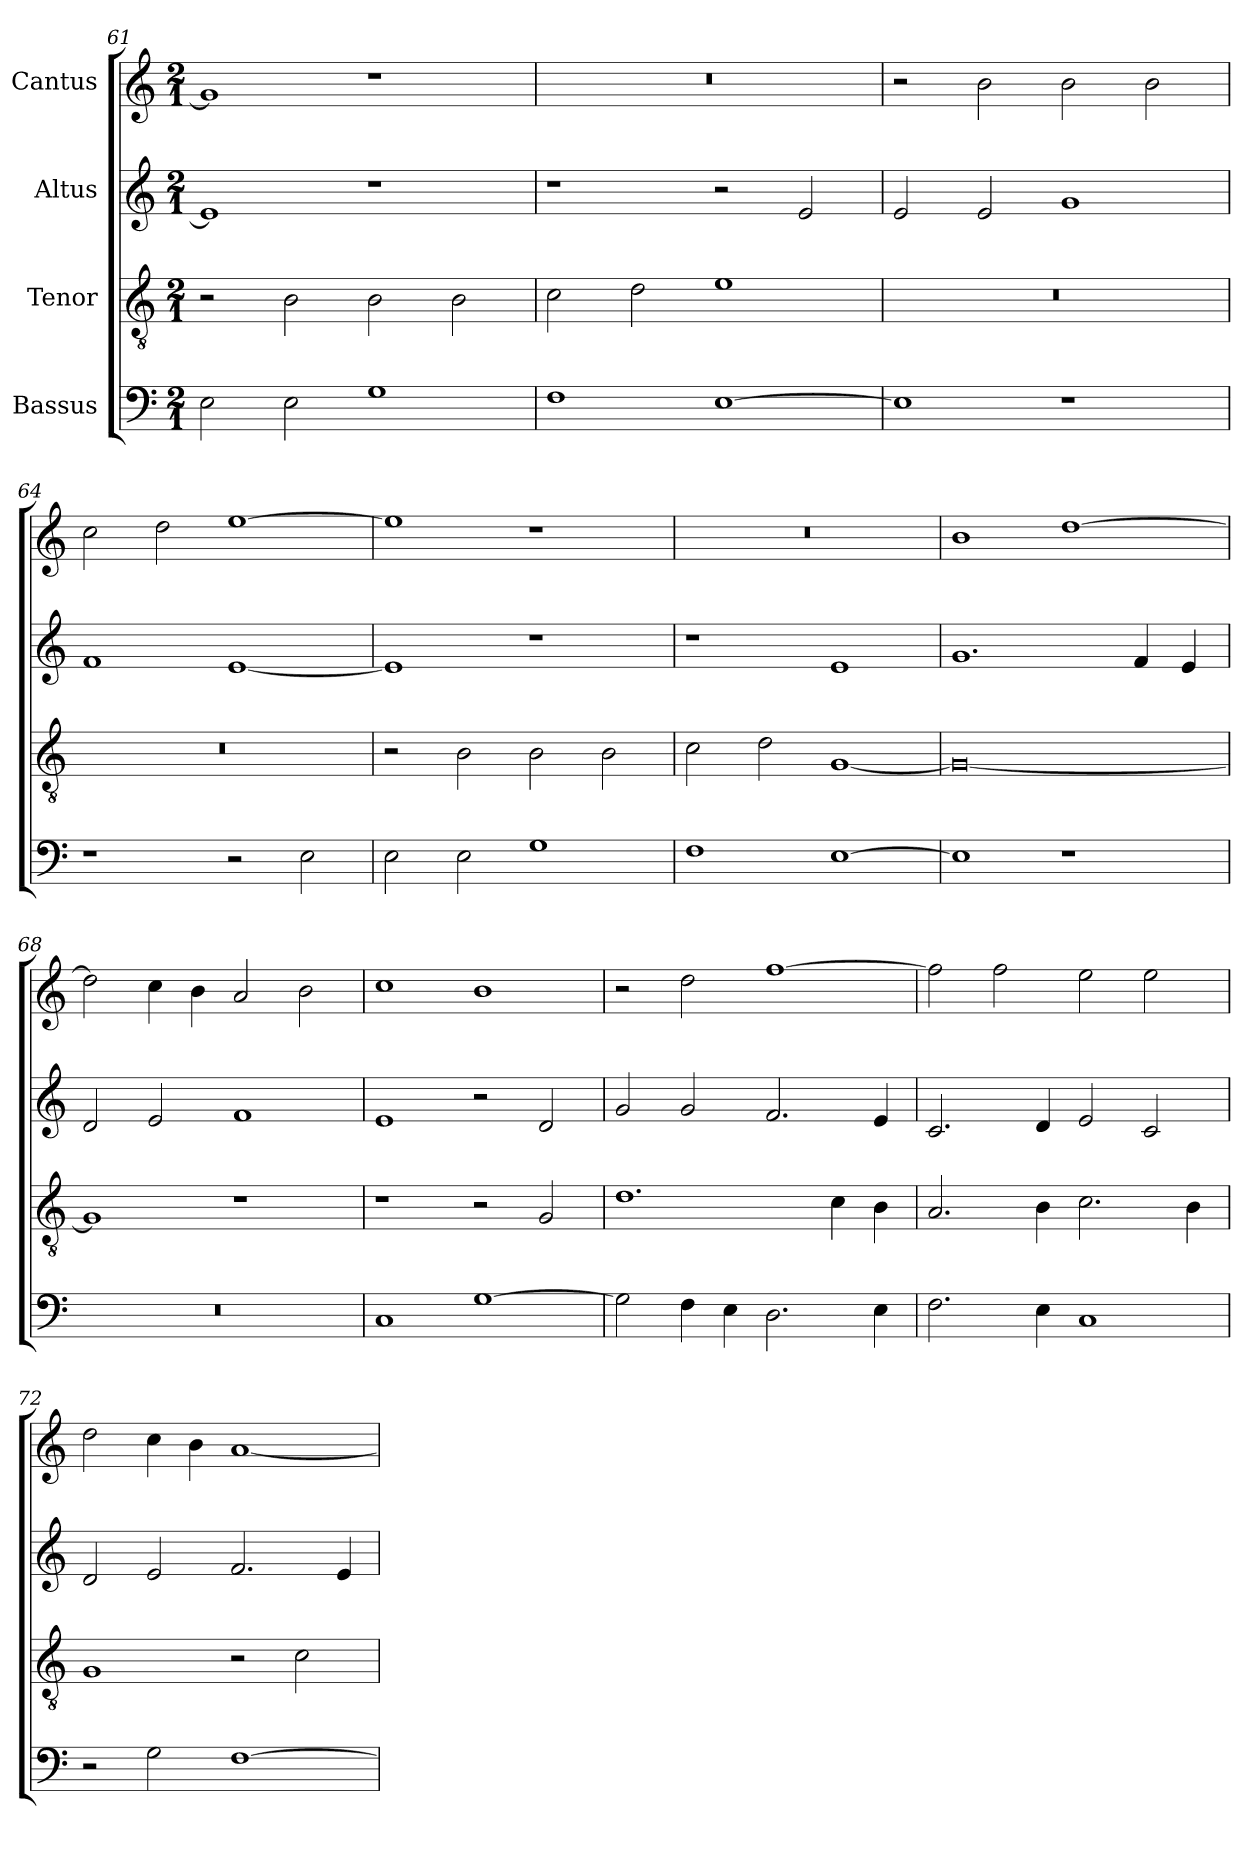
**kern	**kern	**kern	**kern
*part4	*part3	*part2	*part1
*staff4	*staff3	*staff2	*staff1
*I"Bassus	*I"Tenor	*I"Altus	*I"Cantus
*clefF4	*clefGv2	*clefG2	*clefG2
*	*ITrd7c12	*	*
*k[]	*k[]	*k[]	*k[]
*C:	*C:	*C:	*C:
*M2/1	*M2/1	*M2/1	*M2/1
=61	=61	=61	=61
2Ei\	2r	1ei]	1gi]
2Ei\	2BBi\	.	.
1Gi	2BBi\	1r	1r
.	2BBi\	.	.
=62	=62	=62	=62
!	!	!	!LO:N:vis=1
1Fi	2Ci\	1r	0r
.	2Di\	.	.
[>1Ei	1Ei	2r	.
.	.	2ei/	.
!!LO:LB:g=z
=63	=63	=63	=63
!	!LO:N:vis=1	!	!
1Ei]	0r	2ei/	2r
.	.	2ei/	2bi\
1r	.	1gi	2bi\
.	.	.	2bi\
=64	=64	=64	=64
!	!LO:N:vis=1	!	!
1r	0r	1fi	2cci\
.	.	.	2ddi\
2r	.	[<1ei	[>1eei
2Ei\	.	.	.
=65	=65	=65	=65
2Ei\	2r	1ei]	1eei]
2Ei\	2BBi\	.	.
1Gi	2BBi\	1r	1r
.	2BBi\	.	.
=66	=66	=66	=66
!	!	!	!LO:N:vis=1
1Fi	2Ci\	1r	0r
.	2Di\	.	.
[>1Ei	[<1GGi	1ei	.
=67	=67	=67	=67
1Ei]	0GGi_<	1.gi	1bi
1r	.	.	[>1ddi
.	.	4fi/	.
.	.	4ei/	.
=68	=68	=68	=68
!LO:N:vis=1	!	!	!
0r	1GGi]	2di/	2ddi\]
.	.	2ei/	4cci\
.	.	.	4bi\
.	1r	1fi	2ai/
.	.	.	2bi\
!!LO:LB:g=z
=69	=69	=69	=69
1Ci	1r	1ei	1cci
[>1Gi	2r	2r	1bi
.	2GGi/	2di/	.
=70	=70	=70	=70
2Gi\]	1.Di	2gi/	2r
4Fi\	.	2gi/	2ddi\
4Ei\	.	.	.
2.Di\	.	2.fi/	[>1ffi
.	4Ci\	.	.
4Ei\	4BBi\	4ei/	.
=71	=71	=71	=71
2.Fi\	2.AAi/	2.ci/	2ffi\]
.	.	.	2ffi\
4Ei\	4BBi\	4di/	.
1Ci	2.Ci\	2ei/	2eei\
.	.	2ci/	2eei\
.	4BBi\	.	.
=72	=72	=72	=72
2r	1GGi	2di/	2ddi\
2Gi\	.	2ei/	4cci\
.	.	.	4bi\
[>1Fi	2r	2.fi/	[<1ai
.	2Ci\	.	.
.	.	4ei/	.
=	=	=	=
*-	*-	*-	*-
